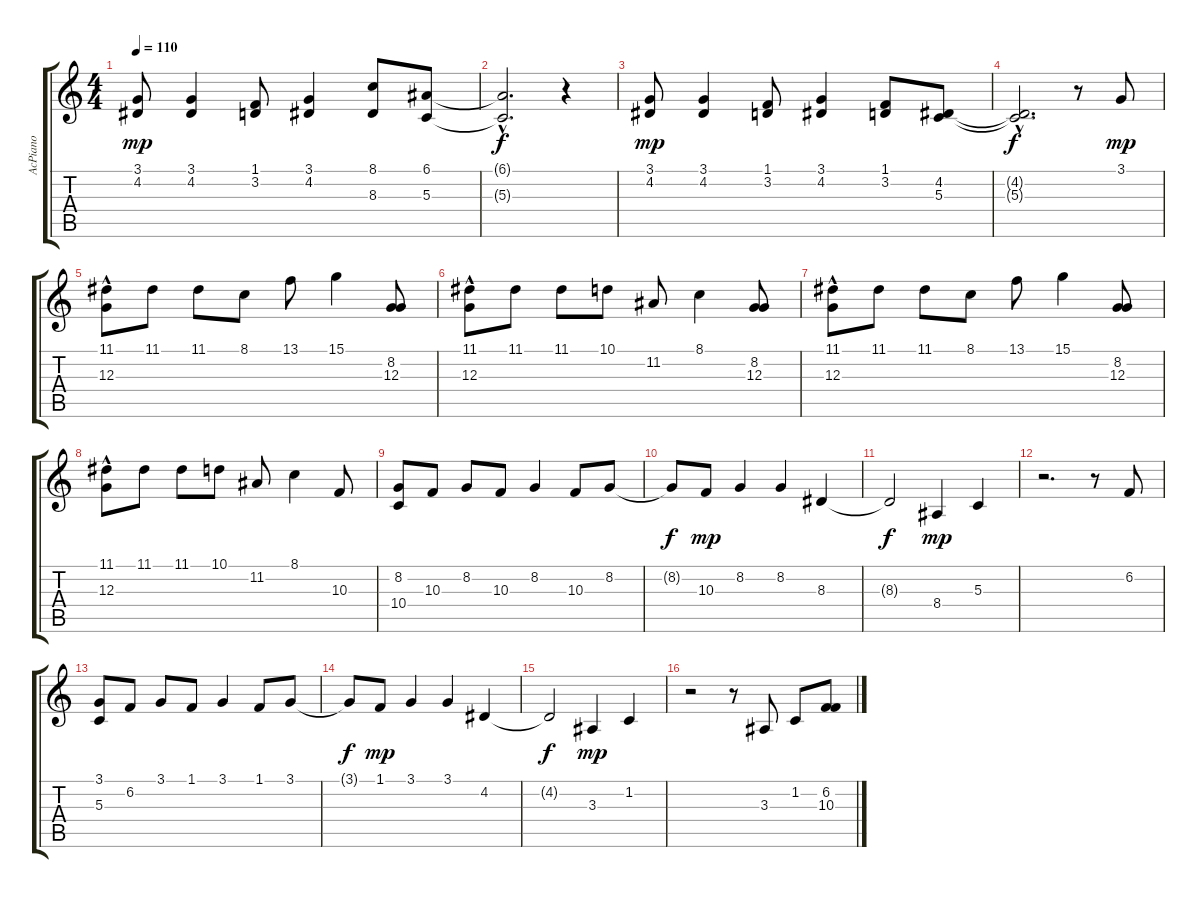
\track ("AcPiano" "AcPiano") {instrument pad4choir}
\staff {score tabs}
\tuning (E4 B3 G3 D3 A2 E2) {hide}
\ts (4 4)
\tempo 110
\clef g2
\ks c
(3.1 4.2).8{dy mp} (3.1 4.2).4 (1.1 3.2).8 (3.1 4.2).4 (8.1 8.3).8 (6.1 5.3).8 |
(6.1{hac t} 5.3{hac t}).2{d dy f} r.4 |
(3.1 4.2).8{dy mp} (3.1 4.2).4 (1.1 3.2).8 (3.1 4.2).4 (1.1 3.2).8 (4.2 5.3).8 |
(4.2{hac t} 5.3{hac t}).2{d dy f} r.8 3.1.8{dy mp} |
(11.1 12.3{hac}).8 11.1.8 11.1.8 8.1.8 13.1.8 15.1.4 (8.2 12.3).8 |
(11.1 12.3{hac}).8 11.1.8 11.1.8 10.1.8 11.2.8 8.1.4 (8.2 12.3).8 |
(11.1 12.3{hac}).8 11.1.8 11.1.8 8.1.8 13.1.8 15.1.4 (8.2 12.3).8 |
(11.1 12.3{hac}).8 11.1.8 11.1.8 10.1.8 11.2.8 8.1.4 10.3.8 |
(8.2 10.4).8 10.3.8 8.2.8 10.3.8 8.2.4 10.3.8 8.2.8 |
8.2{t}.8{dy f} 10.3.8{dy mp} 8.2.4 8.2.4 8.3.4 |
8.3{t}.2{dy f} 8.4.4{dy mp} 5.3.4 |
r.2{d} r.8 6.2.8 |
(3.1 5.3).8 6.2.8 3.1.8 1.1.8 3.1.4 1.1.8 3.1.8 |
3.1{t}.8{dy f} 1.1.8{dy mp} 3.1.4 3.1.4 4.2.4 |
4.2{t}.2{dy f} 3.3.4{dy mp} 1.2.4 |
r.2 r.8 3.3.8 1.2.8 (6.2 10.3).8
